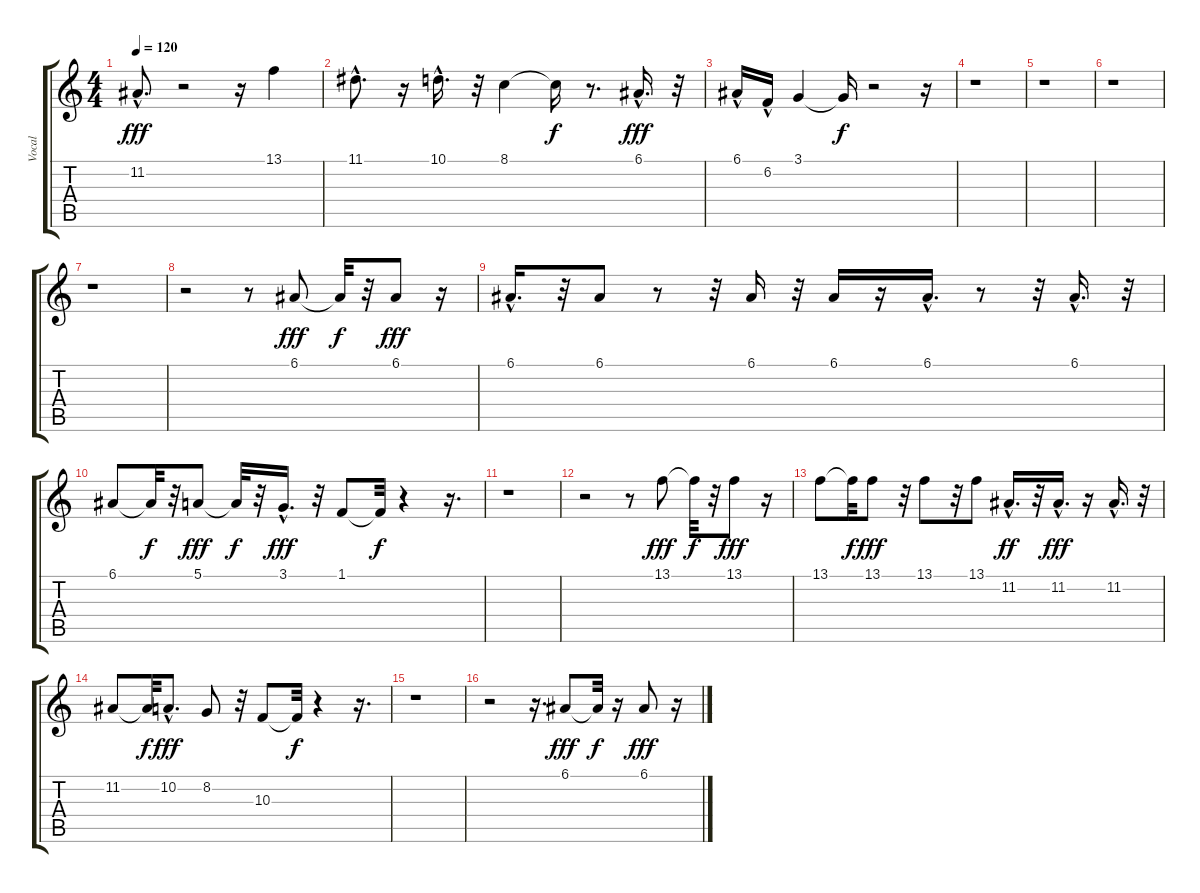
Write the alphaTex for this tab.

\track ("Vocal" "Vocal") {instrument clarinet}
\staff {score tabs}
\tuning (E4 B3 G3 D3 A2 E2) {hide}
\ts (4 4)
\tempo 120
\clef g2
\ks c
11.2{hac}.8{d dy fff} r.2 r.16 13.1.4 |
11.1{hac}.8{d} r.16 10.1{hac}.16{d} r.32 8.1.4 8.1{t}.16{dy f} r.8{d} 6.1{hac}.16{d dy fff} r.32 |
6.1{hac}.16 6.2{hac}.16 3.1.4 3.1{t}.16{dy f} r.2 r.16 |
r.1 |
r.1 |
r.1 |
r.1 |
r.2 r.8 6.1.8{dy fff} 6.1{t}.32{dy f} r.32 6.1.8{dy fff} r.16 |
6.1{hac}.16{d} r.32 6.1.8 r.8 r.32 6.1.16 r.32 6.1.16 r.16 6.1{hac}.16{d} r.8 r.32 6.1{hac}.16{d} r.32 |
6.1.8 6.1{t}.32{dy f} r.32 5.1.8{dy fff} 5.1{t}.32{dy f} r.32 3.1{hac}.16{d dy fff} r.32 1.1.8 1.1{t}.32{dy f} r.4 r.16{d} |
r.1 |
r.2 r.8 13.1.8{dy fff} 13.1{t}.32{dy f} r.32 13.1.8{dy fff} r.16 |
13.1.8 13.1{t}.32{dy f} 13.1.8{dy fff} r.32 13.1.8 r.32 13.1.8 11.2{hac}.16{d dy ff} r.32 11.2{hac}.16{d dy fff} r.16 11.2{hac}.16{d} r.32 |
11.2.8 11.2{t}.32{dy f} 10.2{hac}.8{d dy fff} 8.2.8 r.32 10.3.8 10.3{t}.32{dy f} r.4 r.16{d} |
r.1 |
r.2 r.16{d} 6.1.8{dy fff} 6.1{t}.32{dy f} r.16 6.1.8{dy fff} r.16
